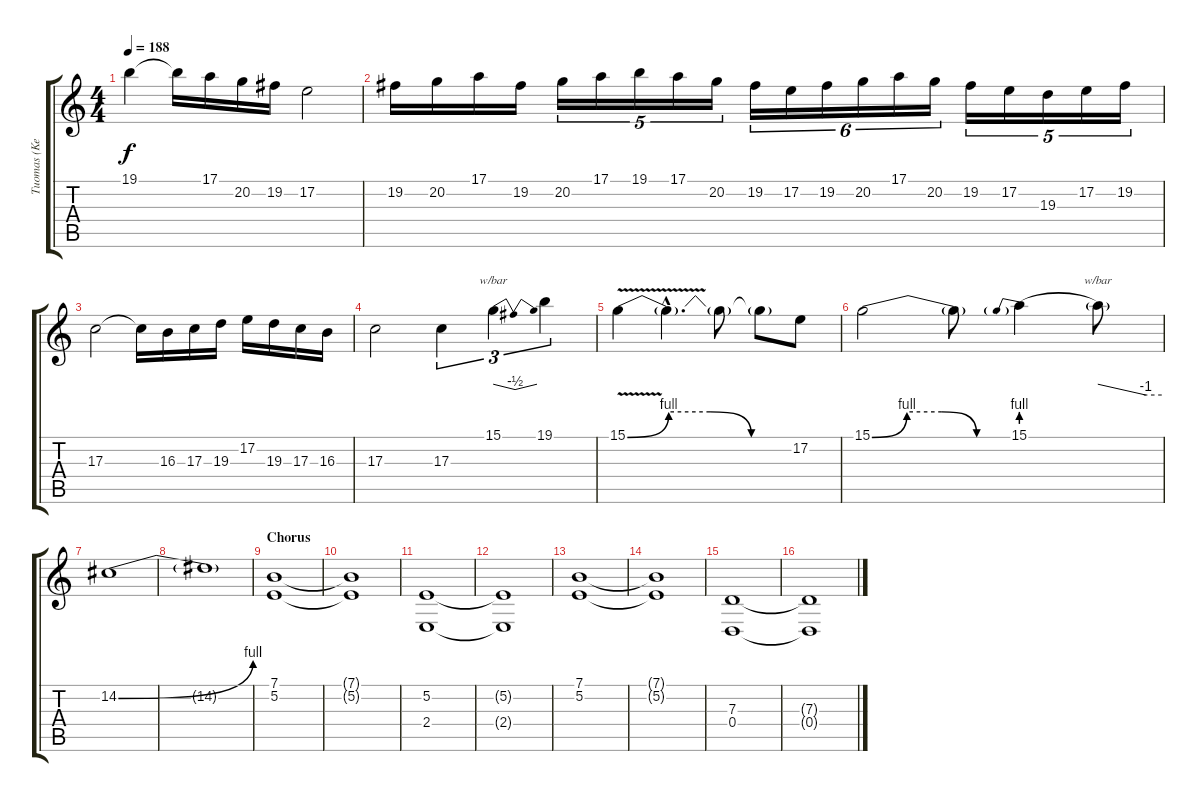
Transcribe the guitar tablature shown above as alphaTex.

\track ("Tuomas (Keyboards)" "Tuomas (Ke") {instrument choiraahs}
\staff {score tabs}
\tuning (E4 B3 G3 D3 A2 E2) {hide}
\ts (4 4)
\tempo 188
\clef g2
\ks c
19.1.4{dy f} 19.1{t}.16 17.1.16 20.2.16 19.2.16 17.2.2 |
19.2.16 20.2.16 17.1.16 19.2.16 20.2.16{tu (5 4)} 17.1.16{tu (5 4)} 19.1.16{tu (5 4)} 17.1.16{tu (5 4)} 20.2.16{tu (5 4)} 19.2.16{tu (6 4)} 17.2.16{tu (6 4)} 19.2.16{tu (6 4)} 20.2.16{tu (6 4)} 17.1.16{tu (6 4)} 20.2.16{tu (6 4)} 19.2.16{tu (5 4)} 17.2.16{tu (5 4)} 19.3.16{tu (5 4)} 17.2.16{tu (5 4)} 19.2.16{tu (5 4)} |
17.3.2 17.3{t}.16 16.3.16 17.3.16 19.3.16 17.2.16 19.3.16 17.3.16 16.3.16 |
17.3.2 17.3.4{tu (3 2)} 15.1.4{tu (3 2) tbe (dip default 0 0 30 -2 60 0)} 19.1.4{tu (3 2)} |
15.1{be (custom 0 0 15 4 30 4 45 0 60 0) v}.4 15.1{hac t}.4{d} 15.1{t}.8 15.1{t}.8 17.2.8 |
15.1{be (custom 0 0 15 4 30 4 45 0 60 0)}.2 15.1{t}.8 15.1{be (prebend 0 4 60 4)}.4 15.1{t}.8{tbe (custom default 0 0 45 -4 60 -4)} |
14.2{be (bend 0 0 60 4)}.1 |
14.2{t}.1 |
\section ("" "Chorus")
(7.1 5.2).1{volume 9 instrument stringensemble1} |
(7.1{t} 5.2{t}).1 |
(5.2 2.4).1 |
(5.2{t} 2.4{t}).1 |
(7.1 5.2).1 |
(7.1{t} 5.2{t}).1 |
(7.3 0.4).1 |
(7.3{t} 0.4{t}).1
